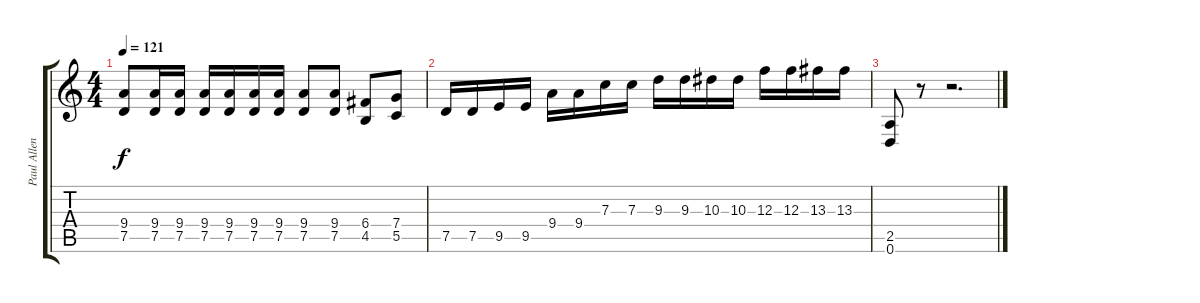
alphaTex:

\track ("Paul Allender (Guitar)" "Paul Allen") {instrument overdrivenguitar}
\staff {score tabs}
\tuning (D4 A3 F3 C3 G2 D2) {hide}
\ts (4 4)
\tempo 121
\clef g2
\ks c
(9.4 7.5).8{dy f} (9.4 7.5).16 (9.4 7.5).16 (9.4 7.5).16 (9.4 7.5).16 (9.4 7.5).16 (9.4 7.5).16 (9.4 7.5).8 (9.4 7.5).8 (6.4 4.5).8 (7.4 5.5).8 |
7.5.16 7.5.16 9.5.16 9.5.16 9.4.16 9.4.16 7.3.16 7.3.16 9.3.16 9.3.16 10.3.16 10.3.16 12.3.16 12.3.16 13.3.16 13.3.16 |
(2.5 0.6).8 r.8 r.2{d}
